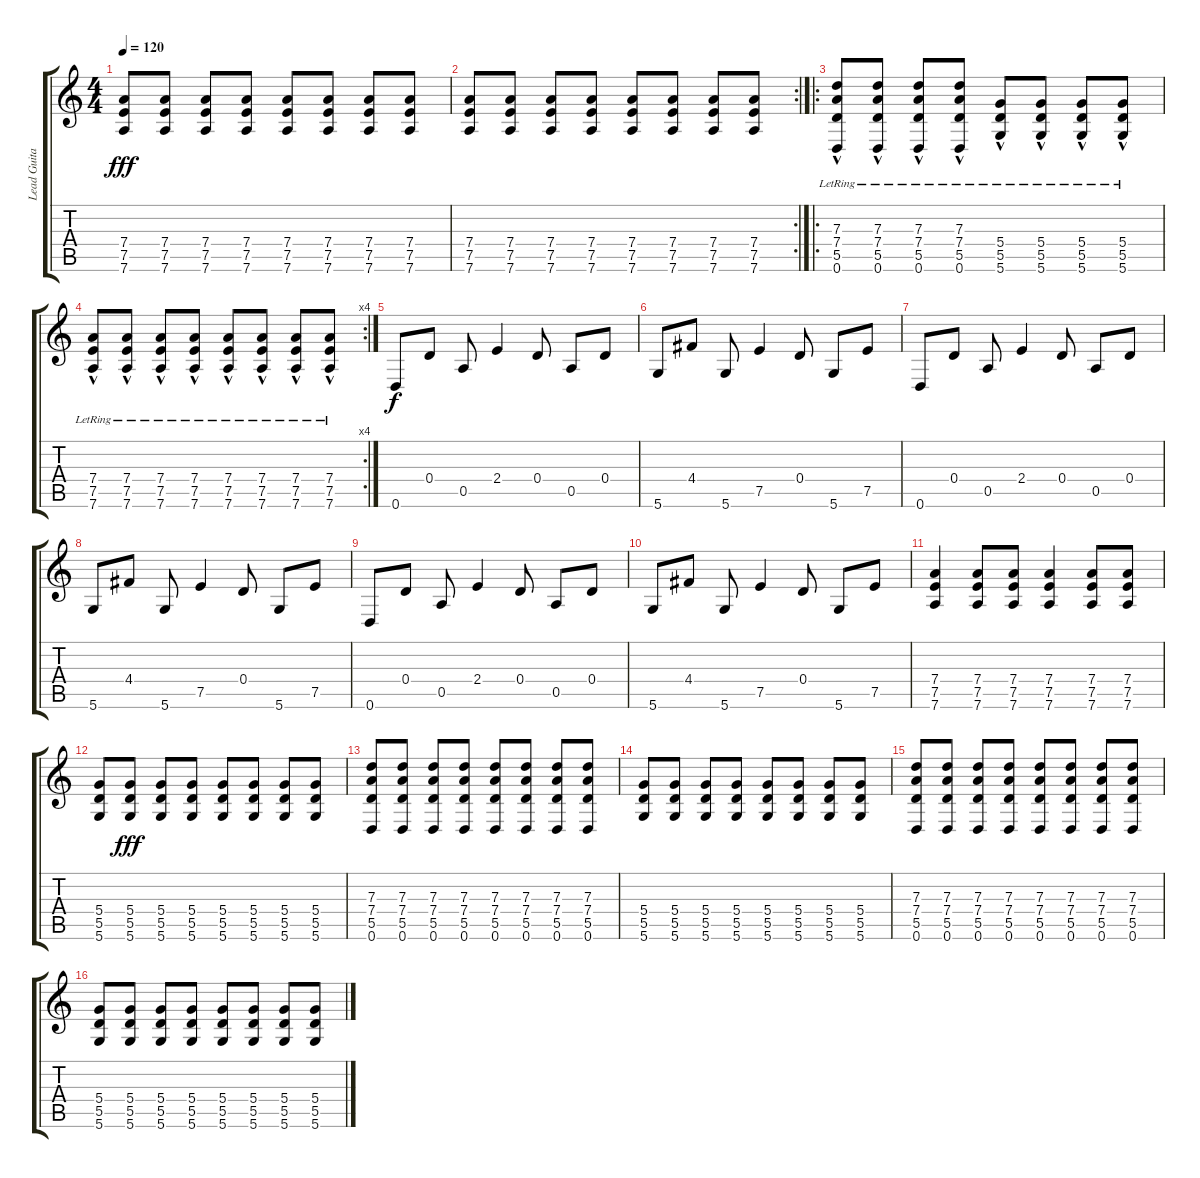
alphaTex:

\track ("Lead Guitar" "Lead Guita") {instrument acousticguitarsteel}
\staff {score tabs}
\tuning (E4 B3 G3 D3 A2 D2) {hide}
\ts (4 4)
\tempo 120
\clef g2
\ks c
(7.4 7.5 7.6).8{dy fff} (7.4 7.5 7.6).8 (7.4 7.5 7.6).8 (7.4 7.5 7.6).8 (7.4 7.5 7.6).8 (7.4 7.5 7.6).8 (7.4 7.5 7.6).8 (7.4 7.5 7.6).8 |
\rc 2
(7.4 7.5 7.6).8 (7.4 7.5 7.6).8 (7.4 7.5 7.6).8 (7.4 7.5 7.6).8 (7.4 7.5 7.6).8 (7.4 7.5 7.6).8 (7.4 7.5 7.6).8 (7.4 7.5 7.6).8 |
\ro
(7.3{hac lr} 7.4{hac lr} 5.5{hac lr} 0.6{hac lr}).8 (7.3{hac lr} 7.4{hac lr} 5.5{hac lr} 0.6{hac lr}).8 (7.3{hac lr} 7.4{hac lr} 5.5{hac lr} 0.6{hac lr}).8 (7.3{hac lr} 7.4{hac lr} 5.5{hac lr} 0.6{hac lr}).8 (5.4{hac lr} 5.5{hac lr} 5.6{hac lr}).8 (5.4{hac lr} 5.5{hac lr} 5.6{hac lr}).8 (5.4{hac lr} 5.5{hac lr} 5.6{hac lr}).8 (5.4{hac lr} 5.5{hac lr} 5.6{hac lr}).8 |
\rc 4
(7.4{hac lr} 7.5{hac lr} 7.6{hac lr}).8 (7.4{hac lr} 7.5{hac lr} 7.6{hac lr}).8 (7.4{hac lr} 7.5{hac lr} 7.6{hac lr}).8 (7.4{hac lr} 7.5{hac lr} 7.6{hac lr}).8 (7.4{hac lr} 7.5{hac lr} 7.6{hac lr}).8 (7.4{hac lr} 7.5{hac lr} 7.6{hac lr}).8 (7.4{hac lr} 7.5{hac lr} 7.6{hac lr}).8 (7.4{hac lr} 7.5{hac lr} 7.6{hac lr}).8 |
0.6.8{dy f} 0.4.8 0.5.8 2.4.4 0.4.8 0.5.8 0.4.8 |
5.6.8 4.4.8 5.6.8 7.5.4 0.4.8 5.6.8 7.5.8 |
0.6.8 0.4.8 0.5.8 2.4.4 0.4.8 0.5.8 0.4.8 |
5.6.8 4.4.8 5.6.8 7.5.4 0.4.8 5.6.8 7.5.8 |
0.6.8 0.4.8 0.5.8 2.4.4 0.4.8 0.5.8 0.4.8 |
5.6.8 4.4.8 5.6.8 7.5.4 0.4.8 5.6.8 7.5.8 |
(7.4 7.5 7.6).4 (7.4 7.5 7.6).8 (7.4 7.5 7.6).8 (7.4 7.5 7.6).4 (7.4 7.5 7.6).8 (7.4 7.5 7.6).8 |
(5.4 5.5 5.6).8 (5.4 5.5 5.6).8{dy fff} (5.4 5.5 5.6).8 (5.4 5.5 5.6).8 (5.4 5.5 5.6).8 (5.4 5.5 5.6).8 (5.4 5.5 5.6).8 (5.4 5.5 5.6).8 |
(7.3 7.4 5.5 0.6).8 (7.3 7.4 5.5 0.6).8 (7.3 7.4 5.5 0.6).8 (7.3 7.4 5.5 0.6).8 (7.3 7.4 5.5 0.6).8 (7.3 7.4 5.5 0.6).8 (7.3 7.4 5.5 0.6).8 (7.3 7.4 5.5 0.6).8 |
(5.4 5.5 5.6).8 (5.4 5.5 5.6).8 (5.4 5.5 5.6).8 (5.4 5.5 5.6).8 (5.4 5.5 5.6).8 (5.4 5.5 5.6).8 (5.4 5.5 5.6).8 (5.4 5.5 5.6).8 |
(7.3 7.4 5.5 0.6).8 (7.3 7.4 5.5 0.6).8 (7.3 7.4 5.5 0.6).8 (7.3 7.4 5.5 0.6).8 (7.3 7.4 5.5 0.6).8 (7.3 7.4 5.5 0.6).8 (7.3 7.4 5.5 0.6).8 (7.3 7.4 5.5 0.6).8 |
(5.4 5.5 5.6).8 (5.4 5.5 5.6).8 (5.4 5.5 5.6).8 (5.4 5.5 5.6).8 (5.4 5.5 5.6).8 (5.4 5.5 5.6).8 (5.4 5.5 5.6).8 (5.4 5.5 5.6).8
